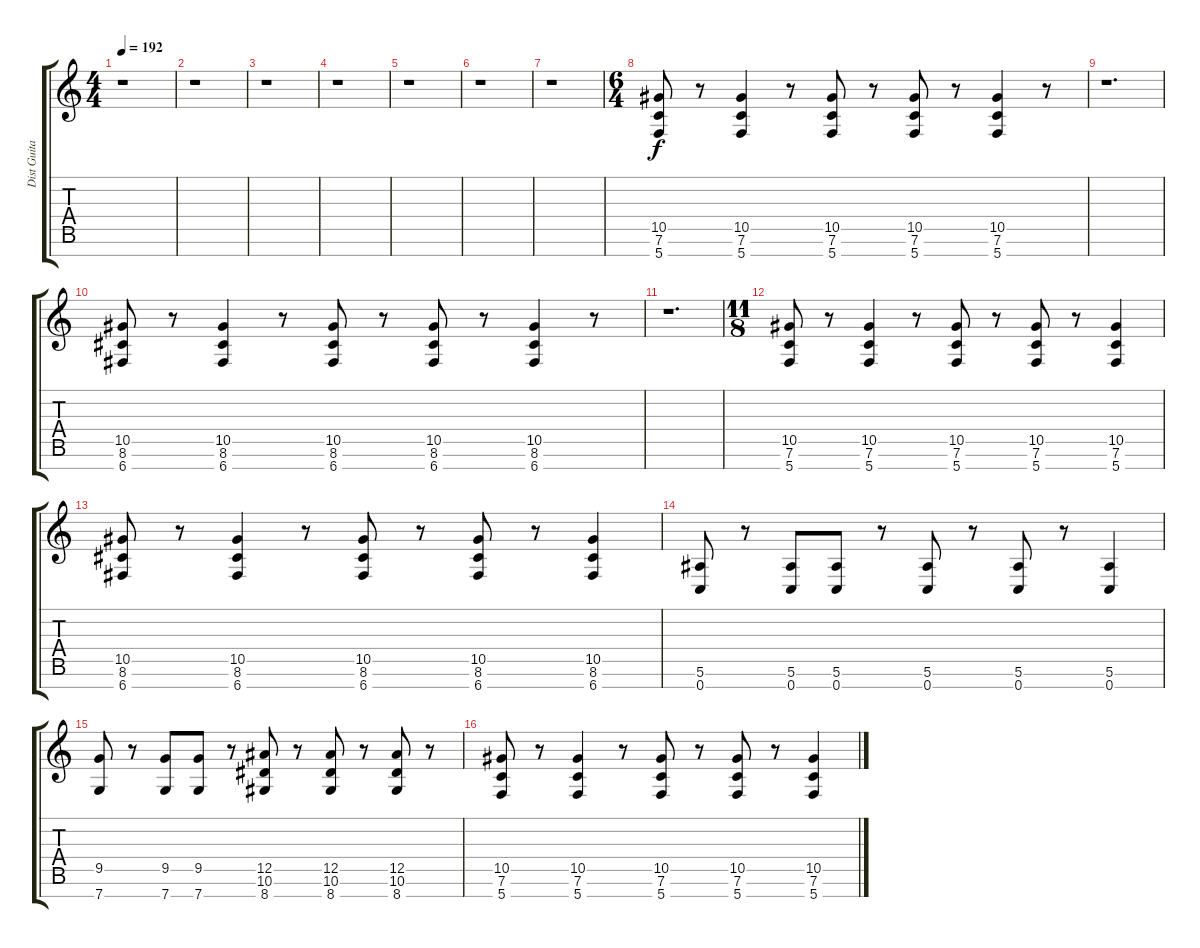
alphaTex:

\track ("Dist Guitar 1" "Dist Guita") {instrument distortionguitar}
\staff {score tabs}
\tuning (F4 C4 G3 Eb3 Bb2 F2 C2) {hide}
\ts (4 4)
\tempo 192
\clef g2
\ks c
r.1{dy f} |
r.1 |
r.1 |
r.1 |
r.1 |
r.1 |
r.1 |
\ts (6 4)
(10.5 7.6 5.7).8 r.8 (10.5 7.6 5.7).4 r.8 (10.5 7.6 5.7).8 r.8 (10.5 7.6 5.7).8 r.8 (10.5 7.6 5.7).4 r.8 |
r.1{d} |
(10.5 8.6 6.7).8 r.8 (10.5 8.6 6.7).4 r.8 (10.5 8.6 6.7).8 r.8 (10.5 8.6 6.7).8 r.8 (10.5 8.6 6.7).4 r.8 |
r.1{d} |
\ts (11 8)
(10.5 7.6 5.7).8 r.8 (10.5 7.6 5.7).4 r.8 (10.5 7.6 5.7).8 r.8 (10.5 7.6 5.7).8 r.8 (10.5 7.6 5.7).4 |
(10.5 8.6 6.7).8 r.8 (10.5 8.6 6.7).4 r.8 (10.5 8.6 6.7).8 r.8 (10.5 8.6 6.7).8 r.8 (10.5 8.6 6.7).4 |
(5.6 0.7).8 r.8 (5.6 0.7).8 (5.6 0.7).8 r.8 (5.6 0.7).8 r.8 (5.6 0.7).8 r.8 (5.6 0.7).4 |
(9.5 7.7).8 r.8 (9.5 7.7).8 (9.5 7.7).8 r.8 (12.5 10.6 8.7).8 r.8 (12.5 10.6 8.7).8 r.8 (12.5 10.6 8.7).8 r.8 |
(10.5 7.6 5.7).8 r.8 (10.5 7.6 5.7).4 r.8 (10.5 7.6 5.7).8 r.8 (10.5 7.6 5.7).8 r.8 (10.5 7.6 5.7).4
